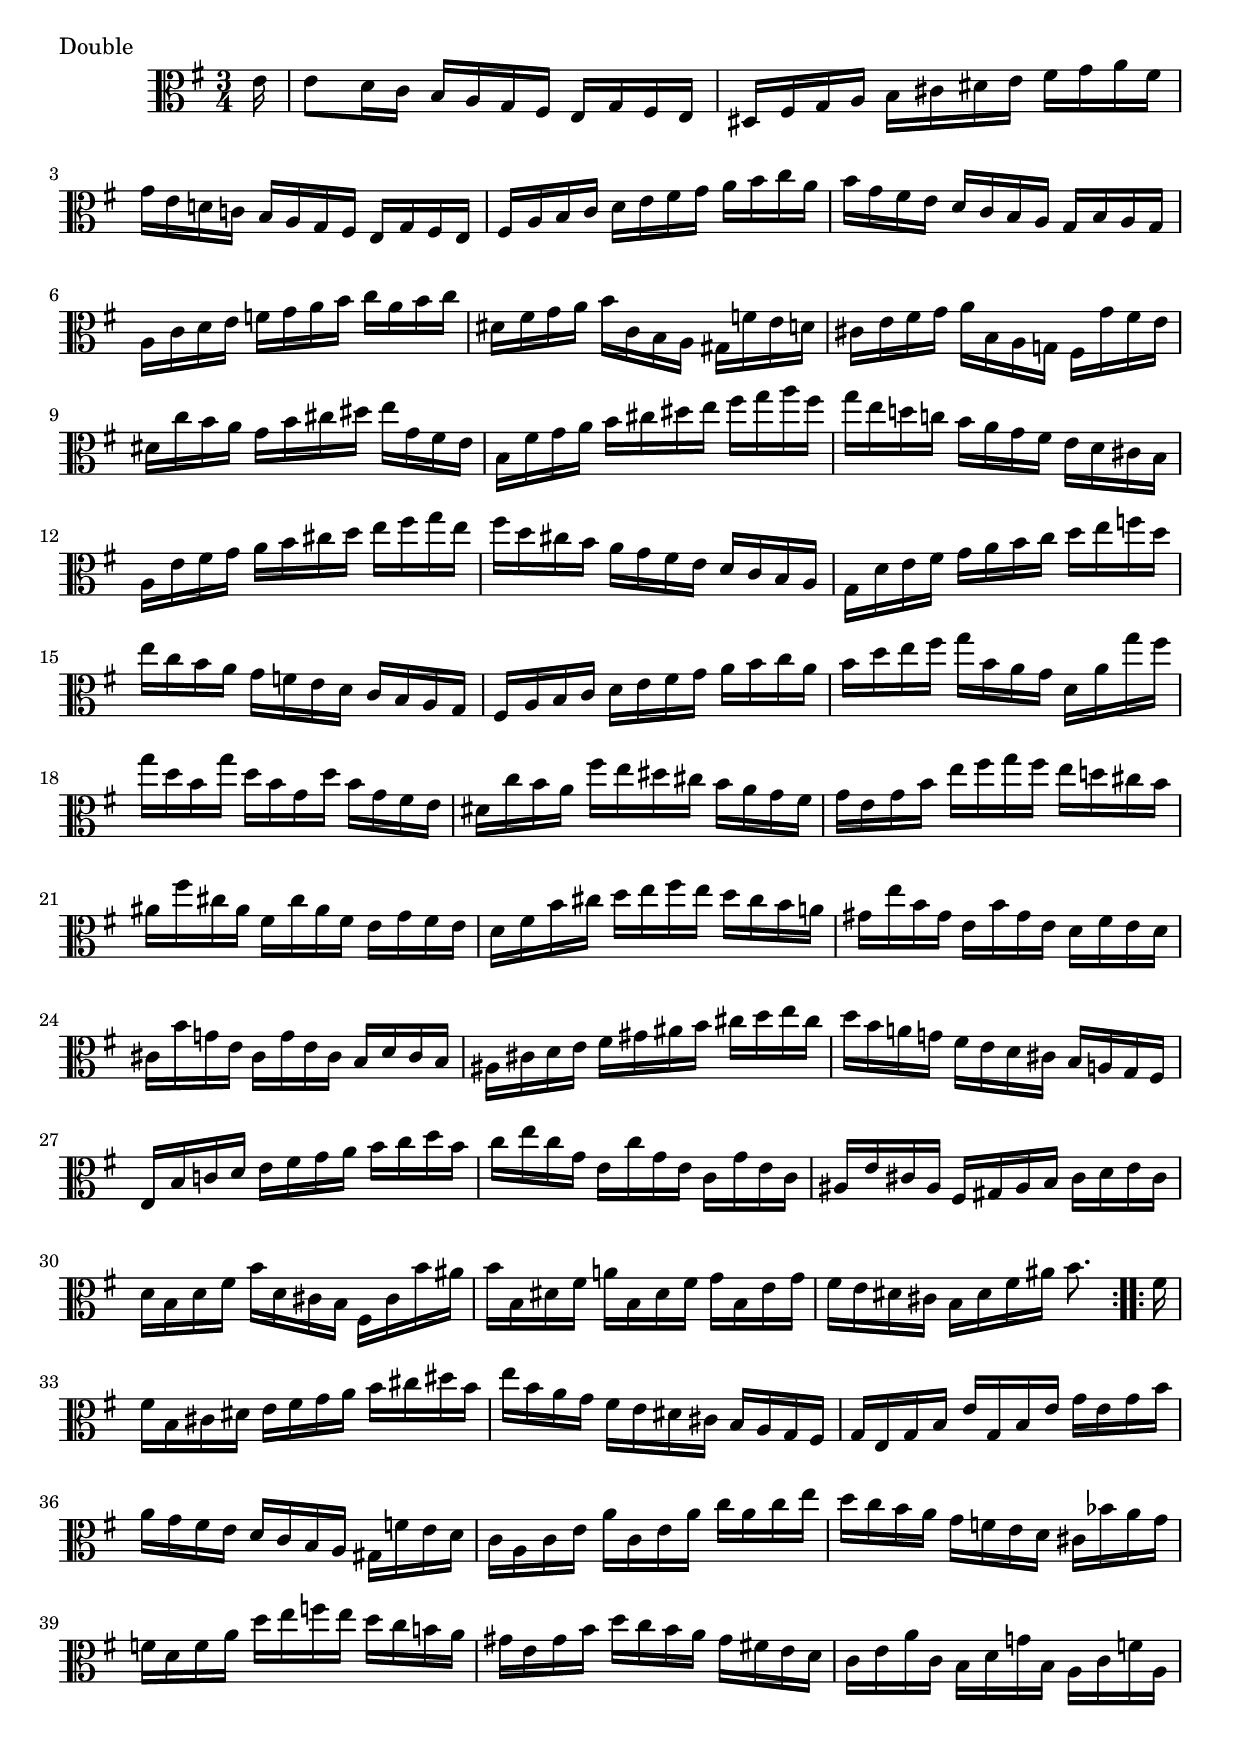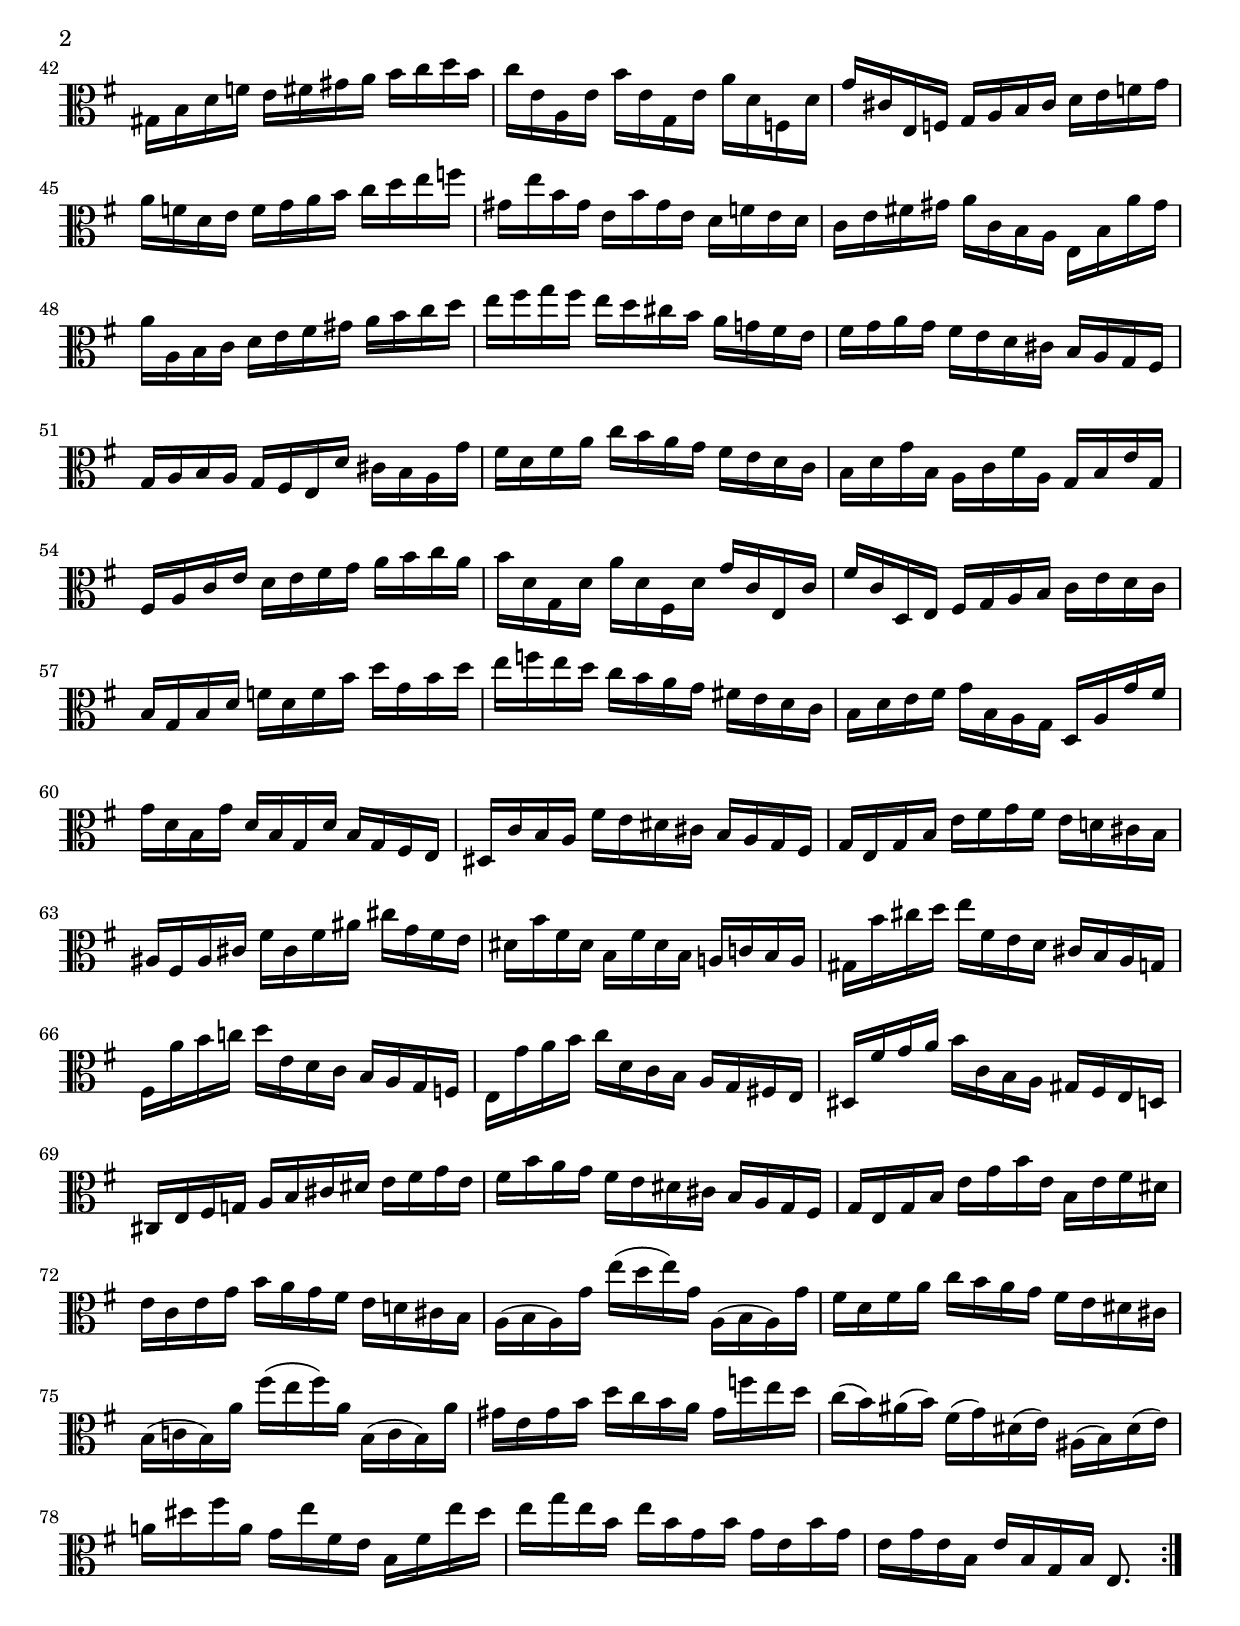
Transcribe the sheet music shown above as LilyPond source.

\version "2.24.3"

% Movement 4, Double

\version "2.24.3"

ivA =  { 
  b'16 |
  % 1
  b'8  a'16  g'16  fis'16  e'16  d'16  cis'16  b16  d'16  
  cis'16  b16  |
  % 2
  ais16  cis'16  d'16  e'16  fis'16  gis'16  ais'16  b'16  
  cis''16  d''16  e''16  cis''16  |
  % 3
  d''16  b'16  a'!16  g'!16  fis'16  e'16  d'16  cis'16  b16  
  d'16  cis'16  b16  |
  % 4
  cis'16  e'16  fis'16  g'16  a'16  b'16  cis''16  d''16  
  e''16  fis''16  g''16  e''16  |
  % 5
  fis''16  d''16  cis''16  b'16  a'16  g'16  fis'16  e'16  
  d'16  fis'16  e'16  d'16  |
  % 6
  e'16  g'16  a'16  b'16  c''16  d''16  e''16  fis''16  g''16 
   e''16  fis''16  g''16  |
  % 7
  ais'16  cis''16  d''16  e''16  fis''16  g'16  fis'16  e'16  
  dis'16  c''16  b'16  a'16  |
  % 8
  gis'16  b'16  cis''16  d''16  e''16  fis'16  e'16  d'!16  
  cis'16  d''16  cis''16  b'16  |
  % 9
  ais'16  g''16  fis''16  e''16  d''16  fis''16  gis''16  
  ais''16  b''16  d''16  cis''16  b'16  |
  % 10
  fis'16  cis''16  d''16  e''16  fis''16  gis''16  ais''16  
  b''16  cis'''16  d'''16  e'''16  cis'''16  |
  % 11
  d'''16  b''16  a''!16  g''!16  fis''16  e''16  d''16  cis''16 
   b'16  a'16  gis'16  fis'16  |
  % 12
  e'16  b'16  cis''16  d''16  e''16  fis''16  gis''16  a''16  
  b''16  cis'''16  d'''16  b''16  |
  % 13
  cis'''16  a''16  gis''16  fis''16  e''16  d''16  cis''16  
  b'16  a'16  g'16  fis'16  e'16  |
  % 14
  d'16  a'16  b'16  cis''16  d''16  e''16  fis''16  g''16  
  a''16  b''16  c'''16  a''16  |
  % 15
  b''16  g''16  fis''16  e''16  d''16  c''16  b'16  a'16  
  g'16  fis'16  e'16  d'16  |
  % 16
  cis'16  e'16  fis'16  g'16  a'16  b'16  cis''16  d''16  
  e''16  fis''16  g''16  e''16  |
  % 17
  fis''16  a''16  b''16  cis'''16  d'''16  fis''16  e''16  
  d''16  a'16  e''16  d'''16  cis'''16  |
  % 18
  d'''16  a''16  fis''16  d'''16  a''16  fis''16  d''16  
  a''16  fis''16  d''16  cis''16  b'16  |
  % 19
  ais'16  g''16  fis''16  e''16  cis'''16  b''16  ais''16  
  gis''16  fis''16  e''16  d''16  cis''16  |
  % 20
  d''16  b'16  d''16  fis''16  b''16  cis'''16  d'''16  
  cis'''16  b''16  a''!16  gis''16  fis''16  |
  % 21
  eis''16  cis'''16  gis''16  eis''16  cis''16  gis''16  eis''16  
  cis''16  b'16  d''16  cis''16  b'16  |
  % 22
  a'16  cis''16  fis''16  gis''16  a''16  b''16  cis'''16  
  b''16  a''16  gis''16  fis''16  e''!16  |
  % 23
  dis''16  b''16  fis''16  dis''16  b'16  fis''16  dis''16  
  b'16  a'16  cis''16  b'16  a'16  |
  % 24
  gis'16  fis''16  d''!16  b'16  gis'16  d''16  b'16  gis'16  
  fis'16  a'16  gis'16  fis'16  |
  % 25
  eis'16  gis'16  a'16  b'16  cis''16  dis''16  eis''16  fis''16  
  gis''16  a''16  b''16  gis''16  |
  % 26
  a''16  fis''16  e''!16  d''!16  cis''16  b'16  a'16  gis'16  
  fis'16  e'!16  d'16  cis'16  |
  % 27
  b16  fis'16  g'!16  a'16  b'16  cis''16  d''16  e''16  
  fis''16  g''16  a''16  fis''16  |
  % 28
  g''16  b''16  g''16  d''16  b'16  g''16  d''16  b'16  g'16  
  d''16  b'16  g'16  |
  % 29
  eis'16  b'16  gis'16  eis'16  cis'16  dis'16  eis'16  fis'16  
  gis'16  a'16  b'16  gis'16  |
  % 30
  a'16  fis'16  a'16  cis''16  fis''16  a'16  gis'16  fis'16  
  cis'16  gis'16  fis''16  eis''16  |
  % 31
  fis''16  fis'16  ais'16  cis''16  e''!16  fis'16  ais'16  
  cis''16  d''16  fis'16  b'16  d''16  |
  % 32
  cis''16  b'16  ais'16  gis'16  fis'16  ais'16  cis''16  
  eis''16  \set autoBeaming = ##f fis''8.

  \set autoBeaming = ##t cis''16  |
  % 33
  cis''16  fis'16  gis'16  ais'16  b'16  cis''16  d''16  
  e''16  fis''16  gis''16  ais''16  fis''16  |
  % 34
  b''16  fis''16  e''16  d''16  cis''16  b'16  ais'16  gis'16 
  fis'16  e'16  d'16  cis'16  |
  % 35
  d'16  b16  d'16  fis'16  b'16  d'16  fis'16  b'16  d''16  
  b'16  d''16  fis''16  |
  % 36
  e''16  d''16  cis''16  b'16  a'16  g'16  fis'16  e'16  
  dis'16  c''16  b'16  a'16  |
  % 37
  g'16  e'16  g'16  b'16  e''16  g'16  b'16  e''16  g''16  
  e''16  g''16  b''16  |
  % 38
  a''16  g''16  fis''16  e''16  d''16  c''16  b'16  a'16  
  gis'16  f''16  e''16  d''16  |
  % 39
  c''16  a'16  c''16  e''16  a''16  b''16  c'''16  b''16  
  a''16  g''16  fis''!16  e''16  |
  % 40
  dis''16  b'16  dis''16  fis''16  a''16  g''16  fis''16  
  e''16  dis''16  cis''!16  b'16  a'16  |
  % 41
  g'16  b'16  e''16  g'16  fis'16  a'16  d''!16  fis'16  e'16  
  g'16  c''16  e'16  |
  % 42
  dis'16  fis'16  a'16  c''16  b'16  cis''16  dis''16  e''16  
  fis''16  g''16  a''16  fis''16  |
  % 43
  g''16  b'16  e'16  b'16  fis''16  b'16  d'16  b'16  e''16  
  a'16  c'16  a'16  |
  % 44
  d''16  gis'16  b16  c'16  d'16  e'16  fis'16  gis'16  a'16  
  b'16  c''16  d''16  |
  % 45
  e''16  c''16  a'16  b'16  c''16  d''16  e''16  fis''16  
  g''16  a''16  b''16  c'''16  |
  % 46
  dis''16  b''16  fis''16  dis''16  b'16  fis''16  dis''16  
  b'16  a'16  c''16  b'16  a'16  |
  % 47
  g'16  b'16  cis''!16  dis''16  e''16  g'16  fis'16  e'16  
  b16  fis'16  e''16  dis''16  |
  % 48
  e''16  e'16  fis'16  g'16  a'16  b'16  cis''16  dis''16  
  e''16  fis''16  g''16  a''16  |
  % 49
  b''16  cis'''16  d'''16  cis'''16  b''16  a''16  gis''16  
  fis''16  e''16  d''!16  cis''16  b'16  |
  % 50
  cis''16  d''16  e''16  d''16  cis''16  b'16  a'16  gis'16  
  fis'16  e'16  d'16  cis'16  |
  % 51
  d'16  e'16  fis'16  e'16  d'16  cis'16  b16  a'16  gis'16  
  fis'16  e'16  d''16  |
  % 52
  cis''16  a'16  cis''16  e''16  g''16  fis''16  e''16  d''16 
  cis''16  b'16  a'16  g'16  |
  % 53
  fis'16  a'16  d''16  fis'16  e'16  g'16  cis''16  e'16  
  d'16  fis'16  b'16  d'16  |
  % 54
  cis'16  e'16  g'16  b'16  a'16  b'16  cis''16  d''16  e''16 
  fis''16  g''16  e''16  |
  % 55
  fis''16  a'16  d'16  a'16  e''16  a'16  cis'16  a'16  d''16 
  g'16  b16  g'16  |
  % 56
  cis''16  g'16  a16  b16  cis'16  d'16  e'16  fis'16  g'16  
  b'16  a'16  g'16  |
  % 57
  fis'16  d'16  fis'16  a'16  c''16  a'16  c''16  fis''16  
  a''16  d''16  fis''16  a''16  |
  % 58
  b''16  c'''16  b''16  a''16  g''16  fis''16  e''16  d''16  
  cis''!16  b'16  a'16  g'16  |
  % 59
  fis'16  a'16  b'16  cis''16  d''16  fis'16  e'16  d'16  a16 
  e'16  d''16  cis''16  |
  % 60
  d''16  a'16  fis'16  d''16  a'16  fis'16  d'16  a'16  
  fis'16  d'16  cis'16  b16  |
  % 61
  ais16  g'16  fis'16  e'16  cis''16  b'16  ais'16  gis'16  
  fis'16  e'16  d'16  cis'16  |
  % 62
  d'16  b16  d'16  fis'16  b'16  cis''16  d''16  cis''16  
  b'16  a'!16  gis'16  fis'16  |
  % 63
  eis'16  cis'16  eis'16  gis'16  cis''16  gis'16  cis''16  eis''16 
  gis''16  d''16  cis''16  b'16  |
  % 64
  ais'16  fis''16  cis''16  ais'16  fis'16  cis''16  ais'16  
  fis'16  e'!16  g'!16  fis'16  e'16  |
  % 65
  dis'16  fis''16  gis''16  a''16  b''16  cis''16  b'16  a'16 
  gis'16  fis'16  e'16  d'16  |
  % 66
  cis'16  e''16  fis''16  g''!16  a''16  b'16  a'16  g'16  
  fis'16  e'16  d'16  c'16  |
  % 67
  b16  d''16  e''16  fis''16  g''16  a'16  g'16  fis'16  e'16 
  d'16  cis'!16  b16  |
  % 68
  ais16  cis''16  d''16  e''16  fis''16  g'16  fis'16  e'16  
  dis'16  cis'16  b16  a16  |
  % 69
  gis16  b16  cis'16  d'!16  e'16  fis'16  gis'16  ais'16  
  b'16  cis''16  d''16  b'16  |
  % 70
  cis''16  fis''16  e''16  d''16  cis''16  b'16  ais'16  
  gis'16  fis'16  e'16  d'16  cis'16  |
  % 71
  d'16  b16  d'16  fis'16  b'16  d''16  fis''16  b'16  fis'16 
  b'16  cis''16  ais'16  |
  % 72
  b'16  g'16  b'16  d''16  fis''16  e''16  d''16  cis''16  
  b'16  a'!16  gis'16  fis'16  |
  % 73
  e'16(  fis'16   e'16)  d''16  b''16(  a''16   b''16)  d''16
  e'16(  fis'16   e'16)  d''16  |
  % 74
  cis''16  a'16  cis''16  e''16  g''16  fis''16  e''16  d''16 
  cis''16  b'16  ais'16  gis'16  |
  % 75
  fis'16(  g'!16  fis'16)  e''16  cis'''16(  b''16   cis'''16)  e''16
  fis'16(  g'16   fis'16)  e''16  |
  % 76
  dis''16  b'16  dis''16  fis''16  a''16  g''16  fis''16  
  e''16  dis''16  c'''16  b''16  a''16  |
  % 77
  g''16(   fis''16)  eis''16(   fis''16)  cis''16(   d''16)  ais'16(  
   b'16)  eis'16(   fis'16)  ais'16(   b'16)  |
  % 78
  e''!16  ais''16  cis'''16  e''16  d''16  b''16  cis''16  
  b'16  fis'16  cis''16  b''16  ais''16  |
  % 79
  b''16  d'''16  b''16  fis''16  b''16  fis''16  d''16  
  fis''16  d''16  b'16  fis''16  d''16  |
  % 80
  b'16  d''16  b'16  fis'16  b'16  fis'16  d'16  fis'16  
  b8.
} 

ivStaff = \context Staff <<
  \context Voice=A \ivA
>>


ivViolaGlobal =   {
  \clef "alto"
  \key g\major
  \time 3/4
  \repeat "volta" 2 {
    \partial 16
    s16 | s2.*31 | s16*11
  }

  \repeat "volta" 2 {
    s16 | s2.*47 | s16*11
  }
}

ivViolaScripts =  {
}

ivViolaStaff =  \context Staff <<
   \transpose c' f \ivStaff
  \ivViolaGlobal
  \ivViolaScripts
>>

\score {
  \ivViolaStaff
  \layout { }
  
  \midi {
    \tempo 4 = 109
    }


  \header {
    piece = "Double"
    opus = ""
  }
}

